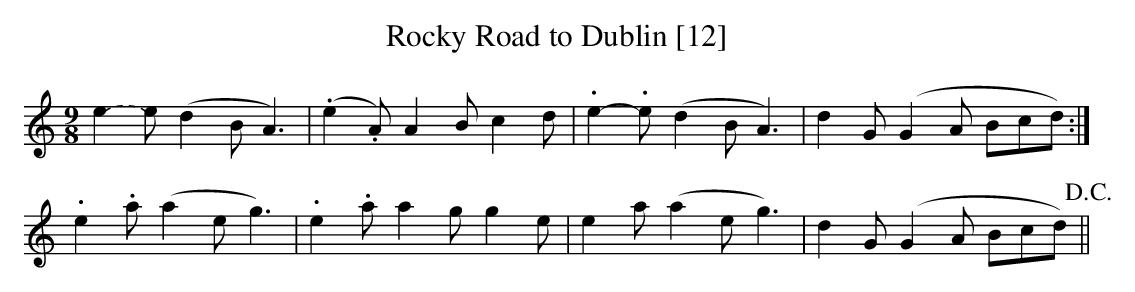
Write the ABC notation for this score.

X:1
T:Rocky Road to Dublin [12]
M:9/8
L:1/8
K:Amin
e2.-e (d2B A3)|(.e2.A) A2-B c2-d|.e2-.e (d2B A3)|d2-G (G2A Bcd):|
.e2-.a (a2e g3)|.e2-.a a2-g g2-e|e2-a (a2e g3)|d2-G (G2A Bcd)!D.C.!||
